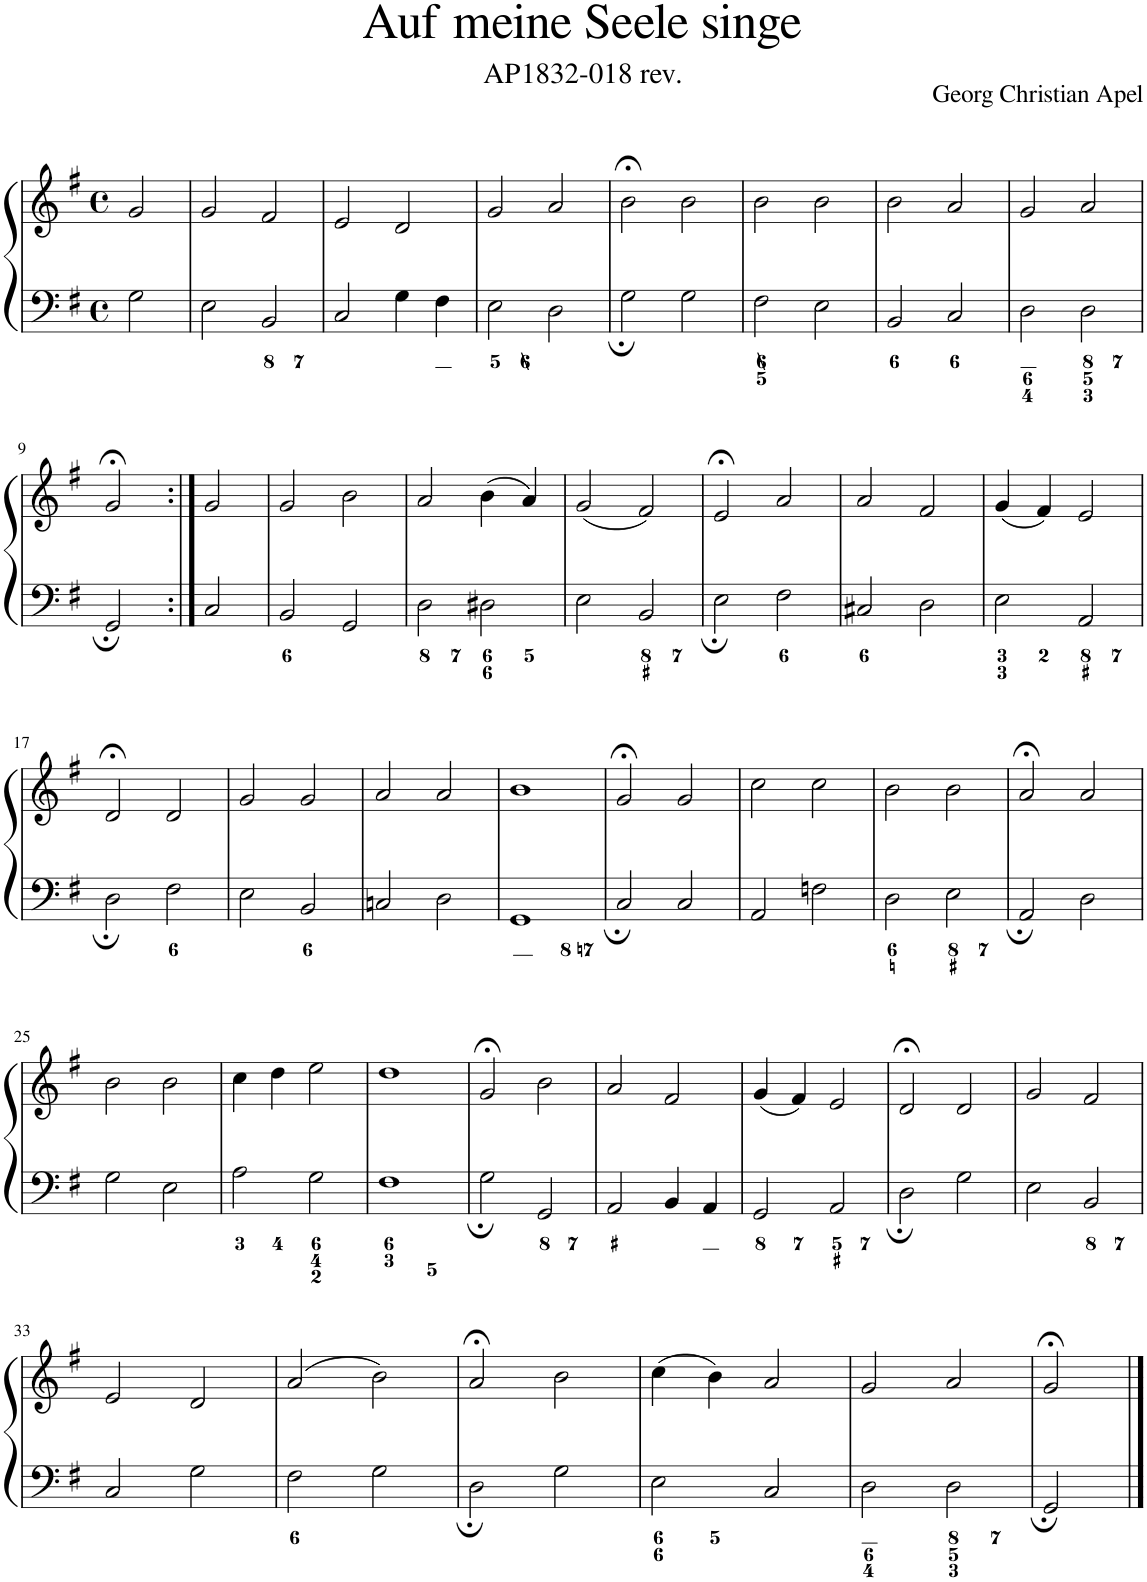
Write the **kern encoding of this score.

**kern	**kern
*part1	*part1
*staff2	*staff1
*I"Piano	*
*I'Pno.	*
*clefF4	*clefG2
*k[f#]	*k[f#]
*M4/4	*M4/4
*met(c)	*met(c)
=1	=1
2G\	2g/
=2	=2
2E\	2g/
2BB/	2f#/
=3	=3
2C/	2e/
4G\	2d/
4F#\	.
=4	=4
2E\	2g/
2D\	2a/
=5	=5
2G\	2b;<\
2G\	2b\
=6	=6
2F#\	2b\
2E\	2b\
=7	=7
2BB/	2b\
2C/	2a/
=8	=8
2D\	2g/
2D\	2a/
!!LO:LB:g=z
=9	=9
2GG/	2g;</
=10:|!	=10:|!
2C/	2g/
=11	=11
2BB/	2g/
2GG/	2b\
=12	=12
2D\	2a/
2D#X\	(4b\
.	4a/)
=13	=13
2E\	(2g/
2BB/	2f#/)
=14	=14
2E\	2e;</
2F#\	2a/
=15	=15
2C#X/	2a/
2D\	2f#/
=16	=16
2E\	(4g/
.	4f#/)
2AA/	2e/
!!LO:LB:g=z
=17	=17
2D\	2d;</
2F#\	2d/
=18	=18
2E\	2g/
2BB/	2g/
=19	=19
2Cn/	2a/
2D\	2a/
=20	=20
1GG	1b
=21	=21
2C/	2g;</
2C/	2g/
=22	=22
2AA/	2cc\
2Fn\	2cc\
=23	=23
2D\	2b\
2E\	2b\
=24	=24
2AA/	2a;</
2D\	2a/
!!LO:LB:g=z
=25	=25
2G\	2b\
2E\	2b\
=26	=26
2A\	4cc\
.	4dd\
2G\	2ee\
=27	=27
1F#	1dd
=28	=28
2G\	2g;</
2GG/	2b\
=29	=29
2AA/	2a/
4BB/	2f#/
4AA/	.
=30	=30
2GG/	(4g/
.	4f#/)
2AA/	2e/
=31	=31
2D\	2d;</
2G\	2d/
=32	=32
2E\	2g/
2BB/	2f#/
!!LO:LB:g=z
=33	=33
2C/	2e/
2G\	2d/
=34	=34
2F#\	(2a/
2G\	2b\)
=35	=35
2D\	2a;</
2G\	2b\
=36	=36
2E\	(4cc\
.	4b\)
2C/	2a/
=37	=37
2D\	2g/
2D\	2a/
=38	=38
2GG/	2g;</
==	==
*-	*-
